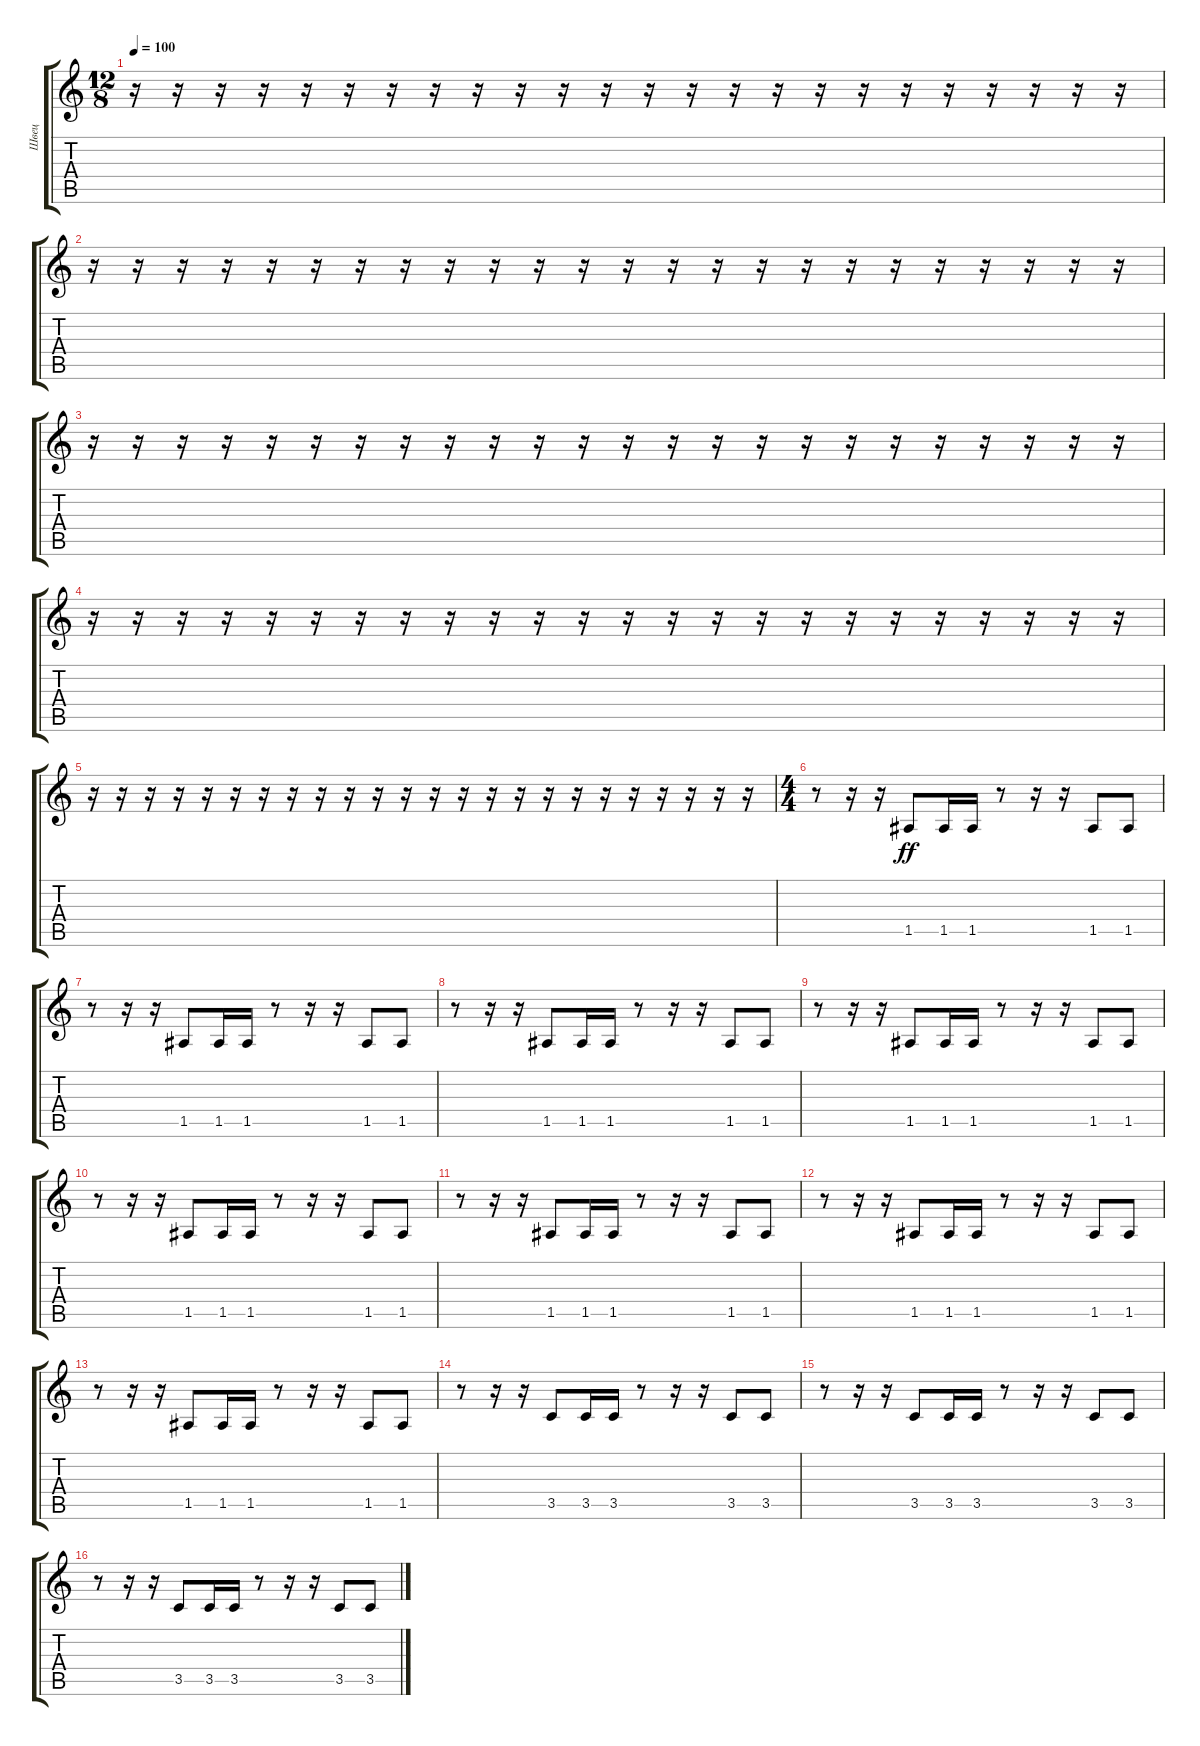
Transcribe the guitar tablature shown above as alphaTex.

\track ("Швец" "Швец") {instrument electricbasspick}
\staff {score tabs}
\tuning (E4 B3 G3 D3 A2 E2) {hide}
\ts (12 8)
\tempo 100
\clef g2
\ks c
r.16{dy ff} r.16 r.16 r.16 r.16 r.16 r.16 r.16 r.16 r.16 r.16 r.16 r.16 r.16 r.16 r.16 r.16 r.16 r.16 r.16 r.16 r.16 r.16 r.16 |
r.16 r.16 r.16 r.16 r.16 r.16 r.16 r.16 r.16 r.16 r.16 r.16 r.16 r.16 r.16 r.16 r.16 r.16 r.16 r.16 r.16 r.16 r.16 r.16 |
r.16 r.16 r.16 r.16 r.16 r.16 r.16 r.16 r.16 r.16 r.16 r.16 r.16 r.16 r.16 r.16 r.16 r.16 r.16 r.16 r.16 r.16 r.16 r.16 |
r.16 r.16 r.16 r.16 r.16 r.16 r.16 r.16 r.16 r.16 r.16 r.16 r.16 r.16 r.16 r.16 r.16 r.16 r.16 r.16 r.16 r.16 r.16 r.16 |
r.16 r.16 r.16 r.16 r.16 r.16 r.16 r.16 r.16 r.16 r.16 r.16 r.16 r.16 r.16 r.16 r.16 r.16 r.16 r.16 r.16 r.16 r.16 r.16 |
\ts (4 4)
r.8 r.16 r.16 1.5.8 1.5.16 1.5.16 r.8 r.16 r.16 1.5.8 1.5.8 |
r.8 r.16 r.16 1.5.8 1.5.16 1.5.16 r.8 r.16 r.16 1.5.8 1.5.8 |
r.8 r.16 r.16 1.5.8 1.5.16 1.5.16 r.8 r.16 r.16 1.5.8 1.5.8 |
r.8 r.16 r.16 1.5.8 1.5.16 1.5.16 r.8 r.16 r.16 1.5.8 1.5.8 |
r.8 r.16 r.16 1.5.8 1.5.16 1.5.16 r.8 r.16 r.16 1.5.8 1.5.8 |
r.8 r.16 r.16 1.5.8 1.5.16 1.5.16 r.8 r.16 r.16 1.5.8 1.5.8 |
r.8 r.16 r.16 1.5.8 1.5.16 1.5.16 r.8 r.16 r.16 1.5.8 1.5.8 |
r.8 r.16 r.16 1.5.8 1.5.16 1.5.16 r.8 r.16 r.16 1.5.8 1.5.8 |
r.8 r.16 r.16 3.5.8 3.5.16 3.5.16 r.8 r.16 r.16 3.5.8 3.5.8 |
r.8 r.16 r.16 3.5.8 3.5.16 3.5.16 r.8 r.16 r.16 3.5.8 3.5.8 |
r.8 r.16 r.16 3.5.8 3.5.16 3.5.16 r.8 r.16 r.16 3.5.8 3.5.8
